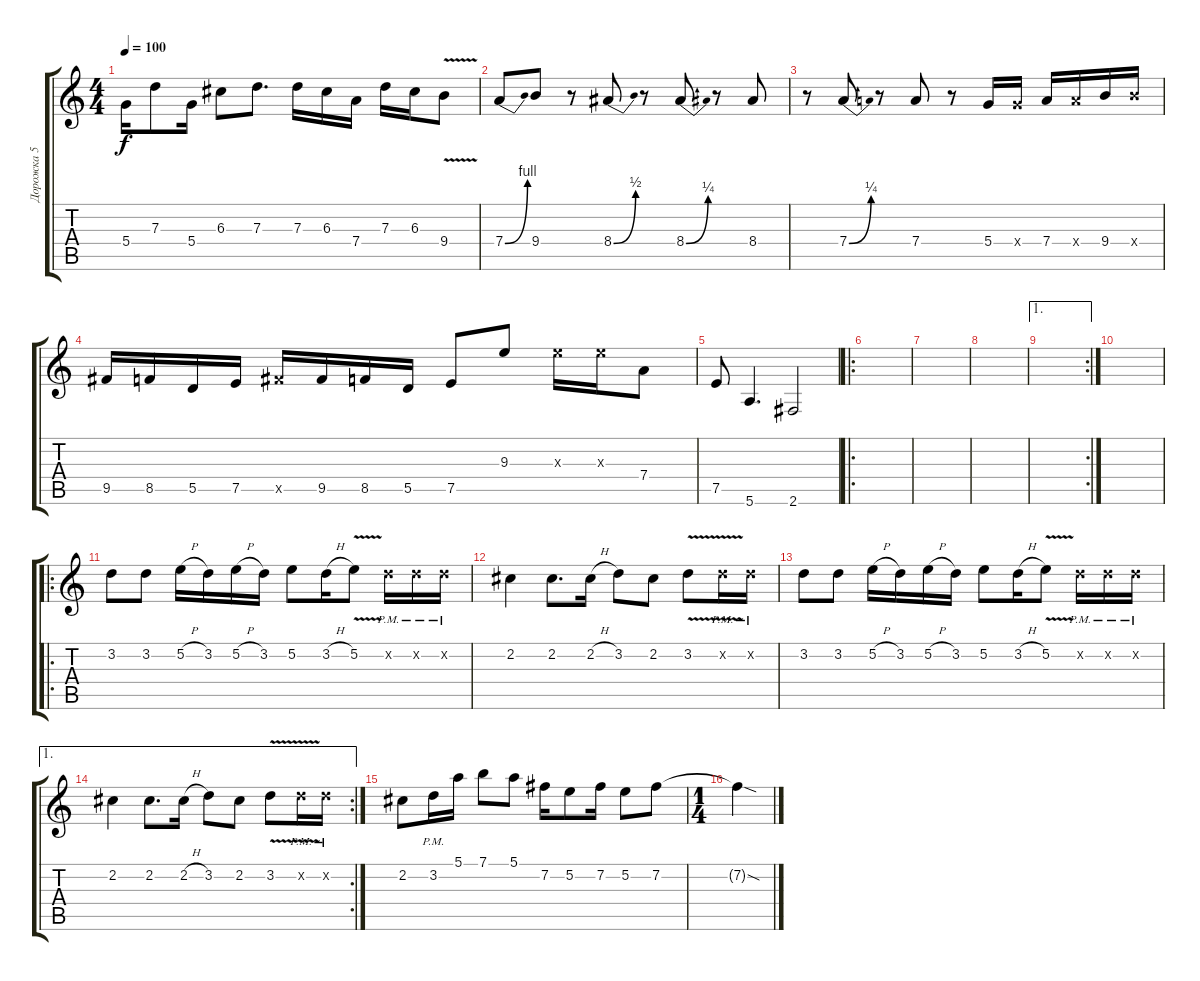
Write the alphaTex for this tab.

\track ("Дорожка 5" "Дорожка 5") {instrument distortionguitar}
\staff {score tabs}
\tuning (E4 B3 G3 D3 A2 E2) {hide}
\ts (4 4)
\tempo 100
\clef g2
\ks c
5.4.16{dy f} 7.3.8 5.4.16 6.3.8 7.3.8{d} 7.3.16 6.3.16 7.4.16 7.3.16 6.3.16 9.4{v}.8 |
7.4{be (bend 0 0 60 4)}.8 9.4.8 r.8 8.4{be (bend 0 0 60 2)}.8 r.8 8.4{be (bend 0 0 60 1)}.8 r.8 8.4.8 |
r.8 7.4{be (bend 0 0 60 1)}.8 r.8 7.4.8 r.8 5.4.16 5.4{x}.16 7.4.16 7.4{x}.16 9.4.16 9.4{x}.16 |
9.5.16 8.5.16 5.5.16 7.5.16 9.5{x}.16 9.5.16 8.5.16 5.5.16 7.5.8 9.3.8 9.3{x}.16 9.3{x}.16 7.4.8 |
7.5.8 5.6.4{d} 2.6.2 |
\ro
|
|
|
\ae 1
\rc 2
|
|
\ro
3.2.8 3.2.8 5.2{h}.16 3.2.16 5.2{h}.16 3.2.16 5.2.8 3.2{h}.16 5.2{v}.8 3.2{pm x}.16 3.2{pm x}.16 3.2{pm x}.16 |
2.2.4 2.2.8{d} 2.2{h}.16 3.2.8 2.2.8 3.2{v}.8 3.2{v pm x}.16 3.2{pm x}.16 |
3.2.8 3.2.8 5.2{h}.16 3.2.16 5.2{h}.16 3.2.16 5.2.8 3.2{h}.16 5.2{v}.8 3.2{pm x}.16 3.2{pm x}.16 3.2{pm x}.16 |
\ae 1
\rc 2
2.2.4 2.2.8{d} 2.2{h}.16 3.2.8 2.2.8 3.2{v}.8 3.2{v pm x}.16 3.2{pm x}.16 |
2.2.8 3.2{pm}.16 5.1.16 7.1.8 5.1.8 7.2.16 5.2.8 7.2.16 5.2.8 7.2.8 |
\ts (1 4)
7.2{sod t}.4
